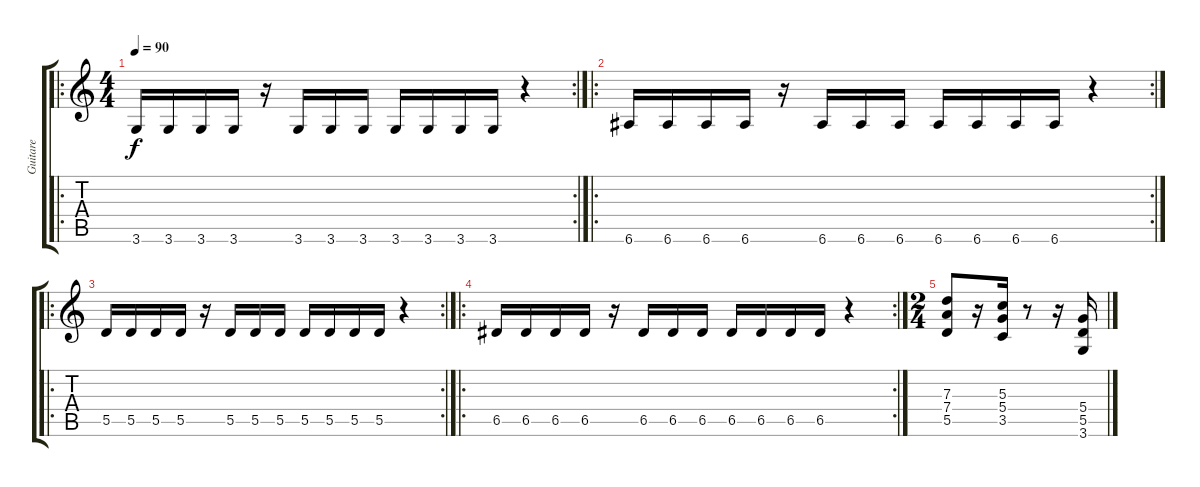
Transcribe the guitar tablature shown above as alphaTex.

\track ("Guitare" "Guitare") {instrument electricguitarclean}
\staff {score tabs}
\tuning (E4 B3 G3 D3 A2 E2) {hide}
\ro
\rc 2
\ts (4 4)
\tempo 90
\clef g2
\ks c
3.6.16{dy f} 3.6.16 3.6.16 3.6.16 r.16 3.6.16 3.6.16 3.6.16 3.6.16 3.6.16 3.6.16 3.6.16 r.4 |
\ro
\rc 2
6.6.16 6.6.16 6.6.16 6.6.16 r.16 6.6.16 6.6.16 6.6.16 6.6.16 6.6.16 6.6.16 6.6.16 r.4 |
\ro
\rc 2
5.5.16 5.5.16 5.5.16 5.5.16 r.16 5.5.16 5.5.16 5.5.16 5.5.16 5.5.16 5.5.16 5.5.16 r.4 |
\ro
\rc 2
6.5.16 6.5.16 6.5.16 6.5.16 r.16 6.5.16 6.5.16 6.5.16 6.5.16 6.5.16 6.5.16 6.5.16 r.4 |
\ts (2 4)
(7.3 7.4 5.5).8 r.16 (5.3 5.4 3.5).16 r.8 r.16 (5.4 5.5 3.6).16
